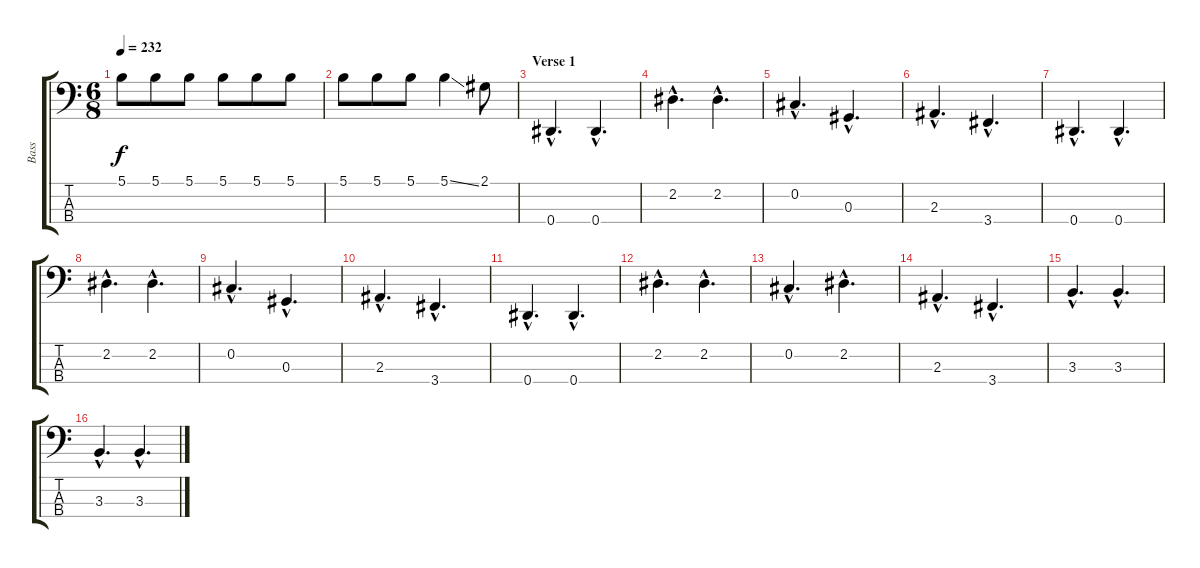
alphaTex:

\track ("Bass" "Bass") {instrument electricbasspick}
\staff {score tabs}
\tuning (Gb2 Db2 Ab1 Eb1) {hide}
\ts (6 8)
\tempo 232
\clef f4
\ks c
5.1.8{dy f} 5.1.8 5.1.8 5.1.8 5.1.8 5.1.8 |
5.1.8 5.1.8 5.1.8 5.1{ss}.4 2.1.8 |
\section ("" "Verse 1")
0.4{hac}.4{d} 0.4{hac}.4{d} |
2.2{hac}.4{d} 2.2{hac}.4{d} |
0.2{hac}.4{d} 0.3{hac}.4{d} |
2.3{hac}.4{d} 3.4{hac}.4{d} |
0.4{hac}.4{d} 0.4{hac}.4{d} |
2.2{hac}.4{d} 2.2{hac}.4{d} |
0.2{hac}.4{d} 0.3{hac}.4{d} |
2.3{hac}.4{d} 3.4{hac}.4{d} |
0.4{hac}.4{d} 0.4{hac}.4{d} |
2.2{hac}.4{d} 2.2{hac}.4{d} |
0.2{hac}.4{d} 2.2{hac}.4{d} |
2.3{hac}.4{d} 3.4{hac}.4{d} |
3.3{hac}.4{d} 3.3{hac}.4{d} |
3.3{hac}.4{d} 3.3{hac}.4{d}
